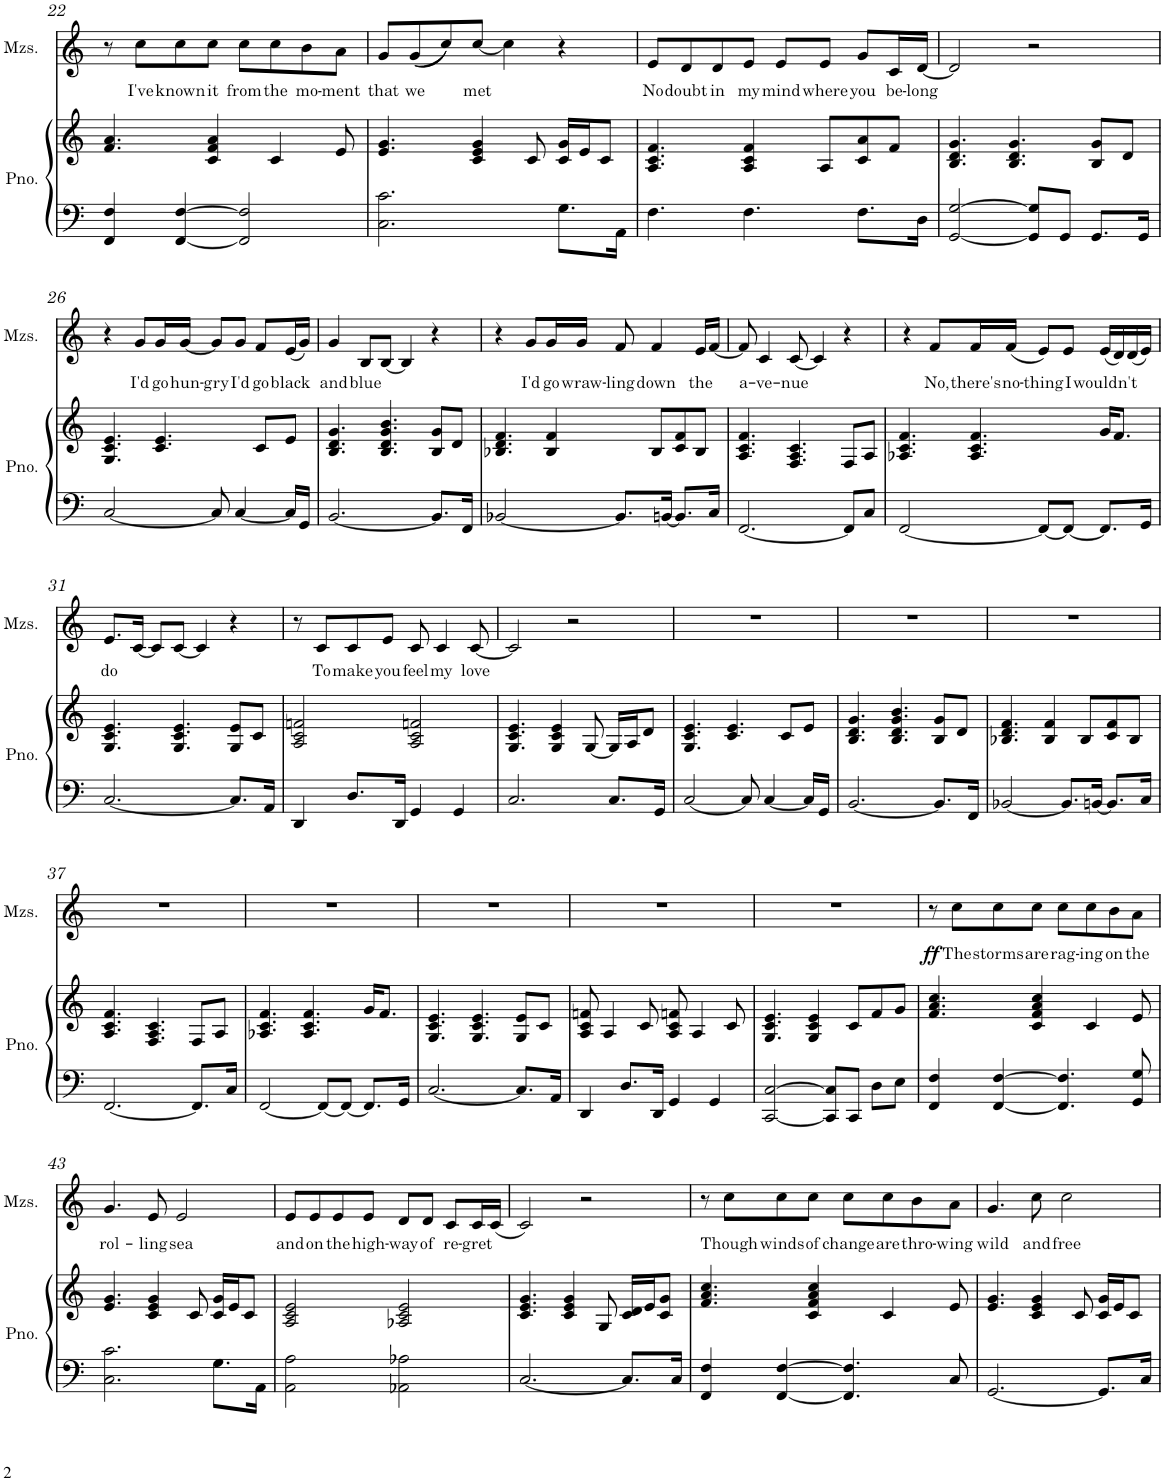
**kern	**kern	**kern	**text	**dynam
*part2	*part2	*part1	*part1	*part1
*staff3	*staff2	*staff1	*staff1	*staff1
*I"Piano	*	*I"Mezzo-soprano	*	*
*I'Pno.	*	*I'Mzs.	*	*
!!LO:PB:g=z
*clefF4	*clefG2	*clefG2	*	*
*k[]	*k[]	*k[]	*	*
*M4/4	*M4/4	*M4/4	*	*
=22	=22	=22	=22	=22
4FF/ 4F/	4.f/ 4.a/	8r	.	.
!	!	!	!LO:LY:b	!
.	.	8cc\L	I've	.
!	!	!	!LO:LY:b	!
[4FF/ [4F/	.	8cc\	known	.
!	!	!	!LO:LY:b	!
.	4c/ 4f/ 4a/	8cc\J	it	.
!	!	!	!LO:LY:b	!
2FF/] 2F/]	.	8cc\L	from	.
!	!	!	!LO:LY:b	!
.	4c/	8cc\	the	.
!	!	!	!LO:LY:b	!
.	.	8b\	mo-	.
!	!	!	!LO:LY:b	!
.	8e/	8a\J	-ment	.
=23	=23	=23	=23	=23
!	!	!	!LO:LY:b	!
2.C\ 2.c\	4.e/ 4.g/	8g/L	that	.
!	!	!	!LO:LY:b	!
.	.	((8g/	we	.
.	.	8cc/))	.	.
!	!	!	!LO:LY:b	!
.	4c/ 4e/ 4g/	(<8cc/J	met	.
.	.	4cc\)	.	.
.	8c/	.	.	.
8.G\L	16c/ 16g/LL	4r	.	.
.	16e/J	.	.	.
.	8c/J	.	.	.
16AA\Jk	.	.	.	.
=24	=24	=24	=24	=24
!	!	!	!LO:LY:b	!
4.F\	4.A/ 4.c/ 4.f/	8e/L	No	.
!	!	!	!LO:LY:b	!
.	.	8d/	doubt	.
!	!	!	!LO:LY:b	!
.	.	8d/	in	.
!	!	!	!LO:LY:b	!
4.F\	4A/ 4c/ 4f/	8e/J	my	.
!	!	!	!LO:LY:b	!
.	.	8e/L	mind	.
!	!	!	!LO:LY:b	!
.	8A/L	8e/J	where	.
!	!	!	!LO:LY:b	!
8.F\L	8c/ 8a/	8g/L	you	.
!	!	!	!LO:LY:b	!
.	8f/J	16c/L	be-	.
!	!	!	!LO:LY:b	!
16D\Jk	.	[16d/JJ	-long	.
=25	=25	=25	=25	=25
[2GG/ [2G/	4.B/ 4.d/ 4.g/	2d/]	.	.
.	4.B/ 4.d/ 4.g/	.	.	.
8GG/] 8G/]L	.	2r	.	.
8GG/J	.	.	.	.
8.GG/L	8B/ 8g/L	.	.	.
.	8d/J	.	.	.
16GG/Jk	.	.	.	.
!!LO:LB:g=z
=26	=26	=26	=26	=26
[2C/	4.G/ 4.c/ 4.e/	4r	.	.
!	!	!	!LO:LY:b	!
.	.	8g/L	I'd	.
!	!	!	!LO:LY:b	!
.	4.c/ 4.e/	16g/L	go	.
!	!	!	!LO:LY:b	!
.	.	[16g/JJ	hun-	.
!	!	!	!LO:LY:b	!
8C/]	.	8g/L]	-gry	.
!	!	!	!LO:LY:b	!
[4C/	.	8g/J	I'd	.
!	!	!	!LO:LY:b	!
.	8c/L	8f/L	go	.
!	!	!	!LO:LY:b	!
16C/LL]	8e/J	(16e/L	black	.
16GG/JJ	.	16g/JJ)	.	.
=27	=27	=27	=27	=27
!	!	!	!LO:LY:b	!
[2.BB/	4.B/ 4.d/ 4.g/	4g/	and	.
!	!	!	!LO:LY:b	!
.	.	8B/L	blue	.
.	4.B/ 4.d/ 4.g/ 4.b/	[8B/J	.	.
.	.	4B/]	.	.
8.BB/L]	8B/ 8g/L	4r	.	.
.	8d/J	.	.	.
16FF/Jk	.	.	.	.
=28	=28	=28	=28	=28
[2BB-X/	4.B-X/ 4.d/ 4.f/	4r	.	.
!	!	!	!LO:LY:b	!
.	.	8g/L	I'd	.
!	!	!	!LO:LY:b	!
.	4B-/ 4f/	16g/L	go	.
!	!	!	!LO:LY:b	!
.	.	16g/JJ	wraw-	.
!	!	!	!LO:LY:b	!
8.BB-/L]	.	8f/	-ling	.
!	!	!	!LO:LY:b	!
.	8B-/L	4f/	down	.
[16BBn/Jk	.	.	.	.
8.BB/L]	8c/ 8f/	.	.	.
!	!	!	!LO:LY:b	!
.	8B-/J	16e/LL	the	.
16C/Jk	.	[16f/JJ	.	.
=29	=29	=29	=29	=29
!	!	!	!LO:LY:b	!
[2.FF/	4.A/ 4.c/ 4.f/	8f/]	a-	.
!	!	!	!LO:LY:b	!
.	.	4c/	-ve-	.
!	!	!	!LO:LY:b	!
.	4.F/ 4.A/ 4.c/	[8c/	-nue	.
.	.	4c/]	.	.
8FF/L]	8F/L	4r	.	.
8C/J	8A/J	.	.	.
=30	=30	=30	=30	=30
[2FF/	4.A-X/ 4.c/ 4.f/	4r	.	.
!	!	!	!LO:LY:b	!
.	.	8f/L	No,	.
!	!	!	!LO:LY:b	!
.	4.A-/ 4.c/ 4.f/	16f/L	there's	.
!	!	!	!LO:LY:b	!
.	.	(16f/JJ	no-	.
!	!	!	!LO:LY:b	!
8FF/L_	.	8e/L)	-thing	.
!	!	!	!LO:LY:b	!
8FF/J_	.	8e/J	I	.
!	!	!	!LO:LY:b	!
8.FF/L]	16g/KL	(16e/LL	wouldn't	.
.	8.f/J	16d/)	.	.
.	.	(16d/	.	.
16GG/Jk	.	16e/JJ)	.	.
!!LO:LB:g=z
=31	=31	=31	=31	=31
!	!	!	!LO:LY:b	!
[2.C/	4.G/ 4.c/ 4.e/	8.e/L	do	.
.	.	[16c/Jk	.	.
.	.	8c/L]	.	.
.	4.G/ 4.c/ 4.e/	[8c/J	.	.
.	.	4c/]	.	.
8.C/L]	8G/ 8e/L	4r	.	.
.	8c/J	.	.	.
16AA/Jk	.	.	.	.
=32	=32	=32	=32	=32
4DD/	2A/ 2c/ 2fn/	8r	.	.
!	!	!	!LO:LY:b	!
.	.	8c/L	To	.
!	!	!	!LO:LY:b	!
8.D/L	.	8c/	make	.
!	!	!	!LO:LY:b	!
.	.	8e/J	you	.
16DD/Jk	.	.	.	.
!	!	!	!LO:LY:b	!
4GG/	2A/ 2c/ 2fn/	8c/	feel	.
!	!	!	!LO:LY:b	!
.	.	4c/	my	.
4GG/	.	.	.	.
!	!	!	!LO:LY:b	!
.	.	[8c/	love	.
=33	=33	=33	=33	=33
2.C/	4.G/ 4.c/ 4.e/	2c/]	.	.
.	4G/ 4c/ 4e/	.	.	.
.	.	2r	.	.
.	[8G/	.	.	.
8.C/L	16G/LL]	.	.	.
.	16A/J	.	.	.
.	8d/J	.	.	.
16GG/Jk	.	.	.	.
=34	=34	=34	=34	=34
[2C/	4.G/ 4.c/ 4.e/	1r	.	.
.	4.c/ 4.e/	.	.	.
8C/]	.	.	.	.
[4C/	.	.	.	.
.	8c/L	.	.	.
16C/LL]	8e/J	.	.	.
16GG/JJ	.	.	.	.
=35	=35	=35	=35	=35
[2.BB/	4.B/ 4.d/ 4.g/	1r	.	.
.	4.B/ 4.d/ 4.g/ 4.b/	.	.	.
8.BB/L]	8B/ 8g/L	.	.	.
.	8d/J	.	.	.
16FF/Jk	.	.	.	.
=36	=36	=36	=36	=36
[2BB-X/	4.B-X/ 4.d/ 4.f/	1r	.	.
.	4B-/ 4f/	.	.	.
8.BB-/L]	.	.	.	.
.	8B-/L	.	.	.
[16BBn/Jk	.	.	.	.
8.BB/L]	8c/ 8f/	.	.	.
.	8B-/J	.	.	.
16C/Jk	.	.	.	.
!!LO:LB:g=z
=37	=37	=37	=37	=37
[2.FF/	4.A/ 4.c/ 4.f/	1r	.	.
.	4.F/ 4.A/ 4.c/	.	.	.
8.FF/L]	8F/L	.	.	.
.	8A/J	.	.	.
16C/Jk	.	.	.	.
=38	=38	=38	=38	=38
[2FF/	4.A-X/ 4.c/ 4.f/	1r	.	.
.	4.A-/ 4.c/ 4.f/	.	.	.
8FF/L_	.	.	.	.
8FF/J_	.	.	.	.
8.FF/L]	16g/KL	.	.	.
.	8.f/J	.	.	.
16GG/Jk	.	.	.	.
=39	=39	=39	=39	=39
[2.C/	4.G/ 4.c/ 4.e/	1r	.	.
.	4.G/ 4.c/ 4.e/	.	.	.
8.C/L]	8G/ 8e/L	.	.	.
.	8c/J	.	.	.
16AA/Jk	.	.	.	.
=40	=40	=40	=40	=40
4DD/	8A/ 8c/ 8fn/	1r	.	.
.	4A/	.	.	.
8.D/L	.	.	.	.
.	8c/	.	.	.
16DD/Jk	.	.	.	.
4GG/	8A/ 8c/ 8fn/	.	.	.
.	4A/	.	.	.
4GG/	.	.	.	.
.	8c/	.	.	.
=41	=41	=41	=41	=41
[2CC/ [2C/	4.G/ 4.c/ 4.e/	1r	.	.
.	4G/ 4c/ 4e/	.	.	.
8CC/] 8C/]L	.	.	.	.
8CC/J	8c/L	.	.	.
8D\L	8f/	.	.	.
8E\J	8g/J	.	.	.
=42	=42	=42	=42	=42
!	!	!	!	!LO:DY:b
4FF/ 4F/	4.f/ 4.a/ 4.cc/	8r	.	ff
!	!	!	!LO:LY:b	!
.	.	8cc\L	The	.
!	!	!	!LO:LY:b	!
[4FF/ [4F/	.	8cc\	storms	.
!	!	!	!LO:LY:b	!
.	4c/ 4f/ 4a/ 4cc/	8cc\J	are	.
!	!	!	!LO:LY:b	!
4.FF/] 4.F/]	.	8cc\L	rag-	.
!	!	!	!LO:LY:b	!
.	4c/	8cc\	-ing	.
!	!	!	!LO:LY:b	!
.	.	8b\	on	.
!	!	!	!LO:LY:b	!
8GG/ 8G/	8e/	8a\J	the	.
!!LO:LB:g=z
=43	=43	=43	=43	=43
!	!	!	!LO:LY:b	!
2.C\ 2.c\	4.e/ 4.g/	4.g/	rol-	.
!	!	!	!LO:LY:b	!
.	4c/ 4e/ 4g/	8e/	-ling	.
!	!	!	!LO:LY:b	!
.	.	2e/	sea	.
.	8c/	.	.	.
8.G\L	16c/ 16g/LL	.	.	.
.	16e/J	.	.	.
.	8c/J	.	.	.
16AA\Jk	.	.	.	.
=44	=44	=44	=44	=44
!	!	!	!LO:LY:b	!
2AA\ 2A\	2A/ 2c/ 2e/	8e/L	and	.
!	!	!	!LO:LY:b	!
.	.	8e/	on	.
!	!	!	!LO:LY:b	!
.	.	8e/	the	.
!	!	!	!LO:LY:b	!
.	.	8e/J	high-	.
!	!	!	!LO:LY:b	!
2AA-X\ 2A-X\	2A-X/ 2c/ 2e/	8d/L	-way	.
!	!	!	!LO:LY:b	!
.	.	8d/J	of	.
!	!	!	!LO:LY:b	!
.	.	8c/L	re-	.
!	!	!	!LO:LY:b	!
.	.	16c/L	-gret	.
.	.	(16c/JJ	.	.
=45	=45	=45	=45	=45
[2.C/	4.c/ 4.e/ 4.g/	2c/)	.	.
.	4c/ 4e/ 4g/	.	.	.
.	.	2r	.	.
.	8G/	.	.	.
8.C/L]	16c/ 16d/LL	.	.	.
.	16e/J	.	.	.
.	8c/ 8g/J	.	.	.
16C/Jk	.	.	.	.
=46	=46	=46	=46	=46
4FF/ 4F/	4.f/ 4.a/ 4.cc/	8r	.	.
!	!	!	!LO:LY:b	!
.	.	8cc\L	Though	.
!	!	!	!LO:LY:b	!
[4FF/ [4F/	.	8cc\	winds	.
!	!	!	!LO:LY:b	!
.	4c/ 4f/ 4a/ 4cc/	8cc\J	of	.
!	!	!	!LO:LY:b	!
4.FF/] 4.F/]	.	8cc\L	change	.
!	!	!	!LO:LY:b	!
.	4c/	8cc\	are	.
!	!	!	!LO:LY:b	!
.	.	8b\	thro-	.
!	!	!	!LO:LY:b	!
8C/	8e/	8a\J	-wing	.
=47	=47	=47	=47	=47
!	!	!	!LO:LY:b	!
[2.GG/	4.e/ 4.g/	4.g/	wild	.
!	!	!	!LO:LY:b	!
.	4c/ 4e/ 4g/	8cc\	and	.
!	!	!	!LO:LY:b	!
.	.	2cc\	free	.
.	8c/	.	.	.
8.GG/L]	16c/ 16g/LL	.	.	.
.	16e/J	.	.	.
.	8c/J	.	.	.
16C/Jk	.	.	.	.
=	=	=	=	=
*-	*-	*-	*-	*-
